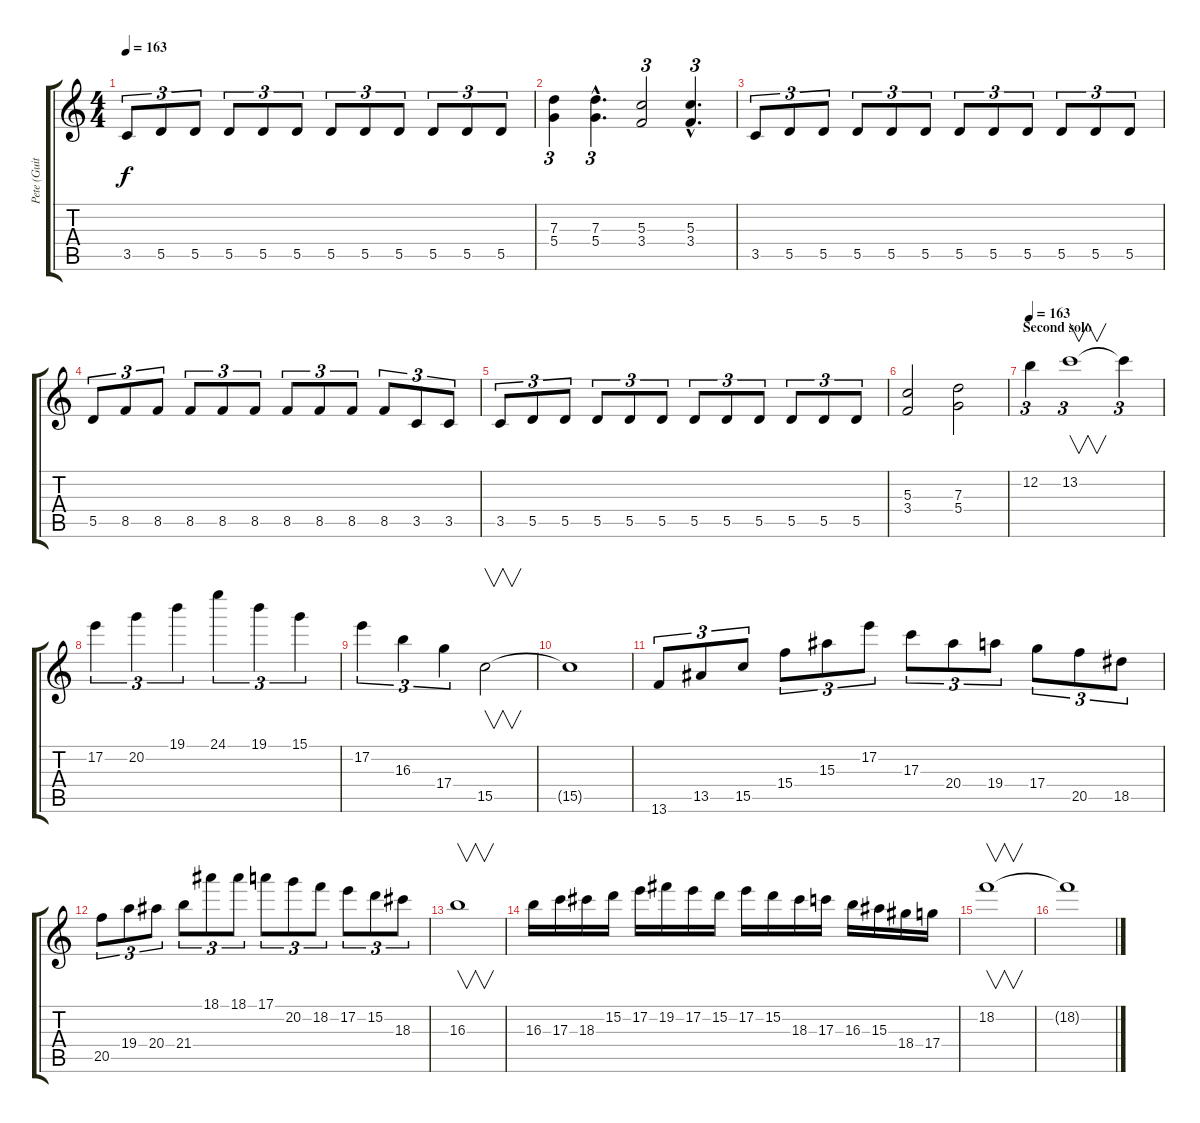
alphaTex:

\track ("Pete (Guitar)" "Pete (Guit") {instrument overdrivenguitar}
\staff {score tabs}
\tuning (E4 B3 G3 D3 A2 E2) {hide}
\ts (4 4)
\tempo 163
\clef g2
\ks c
3.5.8{tu (3 2) dy f} 5.5.8{tu (3 2)} 5.5.8{tu (3 2)} 5.5.8{tu (3 2)} 5.5.8{tu (3 2)} 5.5.8{tu (3 2)} 5.5.8{tu (3 2)} 5.5.8{tu (3 2)} 5.5.8{tu (3 2)} 5.5.8{tu (3 2)} 5.5.8{tu (3 2)} 5.5.8{tu (3 2)} |
(7.3 5.4).4{tu (3 2)} (7.3{hac} 5.4{hac}).4{d tu (3 2)} (5.3 3.4).2{tu (3 2)} (5.3{hac} 3.4{hac}).4{d tu (3 2)} |
3.5.8{tu (3 2)} 5.5.8{tu (3 2)} 5.5.8{tu (3 2)} 5.5.8{tu (3 2)} 5.5.8{tu (3 2)} 5.5.8{tu (3 2)} 5.5.8{tu (3 2)} 5.5.8{tu (3 2)} 5.5.8{tu (3 2)} 5.5.8{tu (3 2)} 5.5.8{tu (3 2)} 5.5.8{tu (3 2)} |
5.5.8{tu (3 2)} 8.5.8{tu (3 2)} 8.5.8{tu (3 2)} 8.5.8{tu (3 2)} 8.5.8{tu (3 2)} 8.5.8{tu (3 2)} 8.5.8{tu (3 2)} 8.5.8{tu (3 2)} 8.5.8{tu (3 2)} 8.5.8{tu (3 2)} 3.5.8{tu (3 2)} 3.5.8{tu (3 2)} |
3.5.8{tu (3 2)} 5.5.8{tu (3 2)} 5.5.8{tu (3 2)} 5.5.8{tu (3 2)} 5.5.8{tu (3 2)} 5.5.8{tu (3 2)} 5.5.8{tu (3 2)} 5.5.8{tu (3 2)} 5.5.8{tu (3 2)} 5.5.8{tu (3 2)} 5.5.8{tu (3 2)} 5.5.8{tu (3 2)} |
(5.3 3.4).2 (7.3 5.4).2 |
\section ("" "Second solo")
\tempo 163
12.2.4{tu (3 2)} 13.2.1{v tu (3 2)} 13.2{t}.4{tu (3 2)} |
17.2.4{tu (3 2)} 20.2.4{tu (3 2)} 19.1.4{tu (3 2)} 24.1.4{tu (3 2)} 19.1.4{tu (3 2)} 15.1.4{tu (3 2)} |
17.2.4{tu (3 2)} 16.3.4{tu (3 2)} 17.4.4{tu (3 2)} 15.5.2{v} |
15.5{t}.1 |
13.6.8{tu (3 2)} 13.5.8{tu (3 2)} 15.5.8{tu (3 2)} 15.4.8{tu (3 2)} 15.3.8{tu (3 2)} 17.2.8{tu (3 2)} 17.3.8{tu (3 2)} 20.4.8{tu (3 2)} 19.4.8{tu (3 2)} 17.4.8{tu (3 2)} 20.5.8{tu (3 2)} 18.5.8{tu (3 2)} |
20.5.8{tu (3 2)} 19.4.8{tu (3 2)} 20.4.8{tu (3 2)} 21.4.8{tu (3 2)} 18.1.8{tu (3 2)} 18.1.8{tu (3 2)} 17.1.8{tu (3 2)} 20.2.8{tu (3 2)} 18.2.8{tu (3 2)} 17.2.8{tu (3 2)} 15.2.8{tu (3 2)} 18.3.8{tu (3 2)} |
16.3.1{v} |
16.3.16 17.3.16 18.3.16 15.2.16 17.2.16 19.2.16 17.2.16 15.2.16 17.2.16 15.2.16 18.3.16 17.3.16 16.3.16 15.3.16 18.4.16 17.4.16 |
18.2.1{v} |
18.2{t}.1
